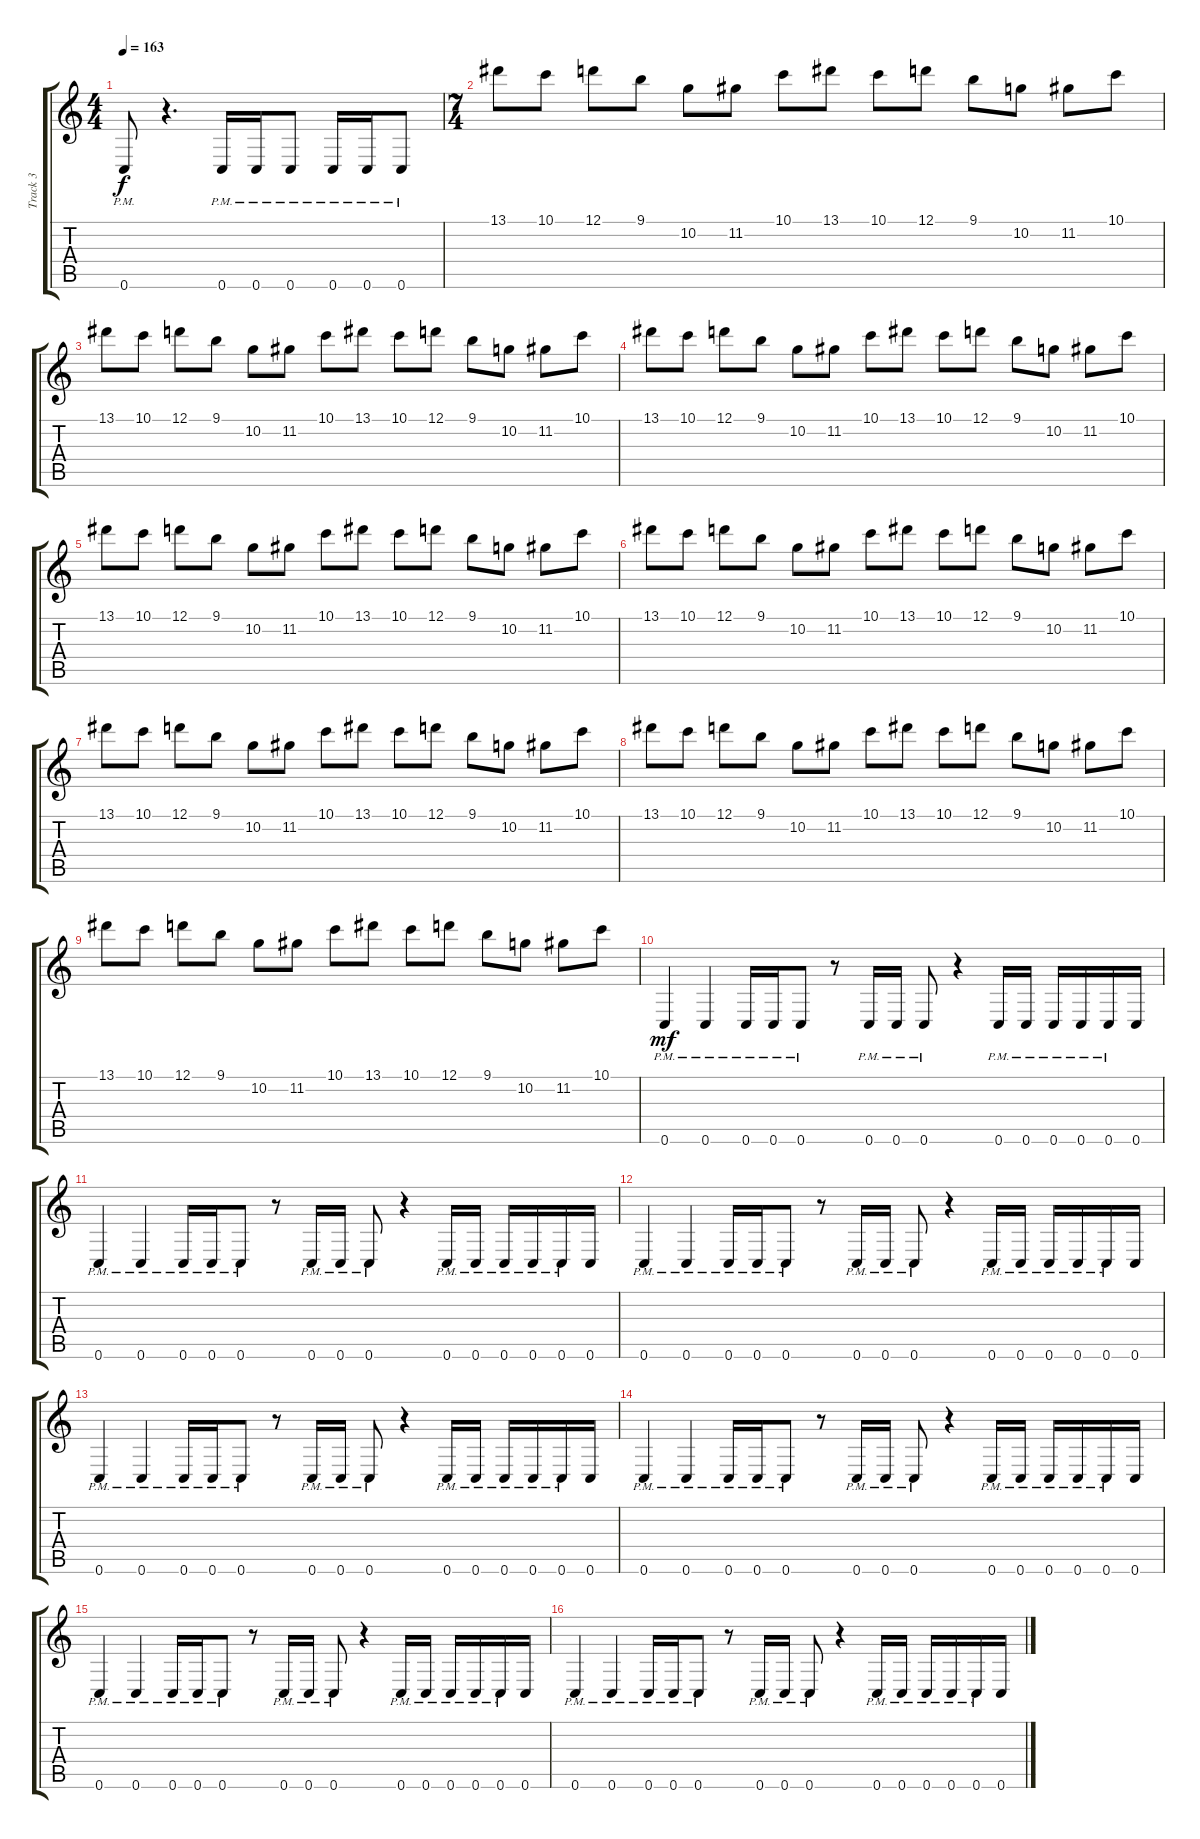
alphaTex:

\track ("Track 3" "Track 3") {instrument overdrivenguitar}
\staff {score tabs}
\tuning (D4 A3 F3 C3 G2 C2) {hide}
\ts (4 4)
\tempo 163
\clef g2
\ks c
0.6{pm}.8{dy f} r.4{d} 0.6{pm}.16 0.6{pm}.16 0.6{pm}.8 0.6{pm}.16 0.6{pm}.16 0.6{pm}.8 |
\ts (7 4)
13.1.8 10.1.8 12.1.8 9.1.8 10.2.8 11.2.8 10.1.8 13.1.8 10.1.8 12.1.8 9.1.8 10.2.8 11.2.8 10.1.8 |
13.1.8 10.1.8 12.1.8 9.1.8 10.2.8 11.2.8 10.1.8 13.1.8 10.1.8 12.1.8 9.1.8 10.2.8 11.2.8 10.1.8 |
13.1.8 10.1.8 12.1.8 9.1.8 10.2.8 11.2.8 10.1.8 13.1.8 10.1.8 12.1.8 9.1.8 10.2.8 11.2.8 10.1.8 |
13.1.8 10.1.8 12.1.8 9.1.8 10.2.8 11.2.8 10.1.8 13.1.8 10.1.8 12.1.8 9.1.8 10.2.8 11.2.8 10.1.8 |
13.1.8 10.1.8 12.1.8 9.1.8 10.2.8 11.2.8 10.1.8 13.1.8 10.1.8 12.1.8 9.1.8 10.2.8 11.2.8 10.1.8 |
13.1.8 10.1.8 12.1.8 9.1.8 10.2.8 11.2.8 10.1.8 13.1.8 10.1.8 12.1.8 9.1.8 10.2.8 11.2.8 10.1.8 |
13.1.8 10.1.8 12.1.8 9.1.8 10.2.8 11.2.8 10.1.8 13.1.8 10.1.8 12.1.8 9.1.8 10.2.8 11.2.8 10.1.8 |
13.1.8 10.1.8 12.1.8 9.1.8 10.2.8 11.2.8 10.1.8 13.1.8 10.1.8 12.1.8 9.1.8 10.2.8 11.2.8 10.1.8 |
0.6{pm}.4{dy mf} 0.6{pm}.4 0.6{pm}.16 0.6{pm}.16 0.6{pm}.8 r.8 0.6{pm}.16 0.6{pm}.16 0.6{pm}.8 r.4 0.6{pm}.16 0.6{pm}.16 0.6{pm}.16 0.6{pm}.16 0.6{pm}.16 0.6.16 |
0.6{pm}.4 0.6{pm}.4 0.6{pm}.16 0.6{pm}.16 0.6{pm}.8 r.8 0.6{pm}.16 0.6{pm}.16 0.6{pm}.8 r.4 0.6{pm}.16 0.6{pm}.16 0.6{pm}.16 0.6{pm}.16 0.6{pm}.16 0.6.16 |
0.6{pm}.4 0.6{pm}.4 0.6{pm}.16 0.6{pm}.16 0.6{pm}.8 r.8 0.6{pm}.16 0.6{pm}.16 0.6{pm}.8 r.4 0.6{pm}.16 0.6{pm}.16 0.6{pm}.16 0.6{pm}.16 0.6{pm}.16 0.6.16 |
0.6{pm}.4 0.6{pm}.4 0.6{pm}.16 0.6{pm}.16 0.6{pm}.8 r.8 0.6{pm}.16 0.6{pm}.16 0.6{pm}.8 r.4 0.6{pm}.16 0.6{pm}.16 0.6{pm}.16 0.6{pm}.16 0.6{pm}.16 0.6.16 |
0.6{pm}.4 0.6{pm}.4 0.6{pm}.16 0.6{pm}.16 0.6{pm}.8 r.8 0.6{pm}.16 0.6{pm}.16 0.6{pm}.8 r.4 0.6{pm}.16 0.6{pm}.16 0.6{pm}.16 0.6{pm}.16 0.6{pm}.16 0.6.16 |
0.6{pm}.4 0.6{pm}.4 0.6{pm}.16 0.6{pm}.16 0.6{pm}.8 r.8 0.6{pm}.16 0.6{pm}.16 0.6{pm}.8 r.4 0.6{pm}.16 0.6{pm}.16 0.6{pm}.16 0.6{pm}.16 0.6{pm}.16 0.6.16 |
0.6{pm}.4 0.6{pm}.4 0.6{pm}.16 0.6{pm}.16 0.6{pm}.8 r.8 0.6{pm}.16 0.6{pm}.16 0.6{pm}.8 r.4 0.6{pm}.16 0.6{pm}.16 0.6{pm}.16 0.6{pm}.16 0.6{pm}.16 0.6.16
